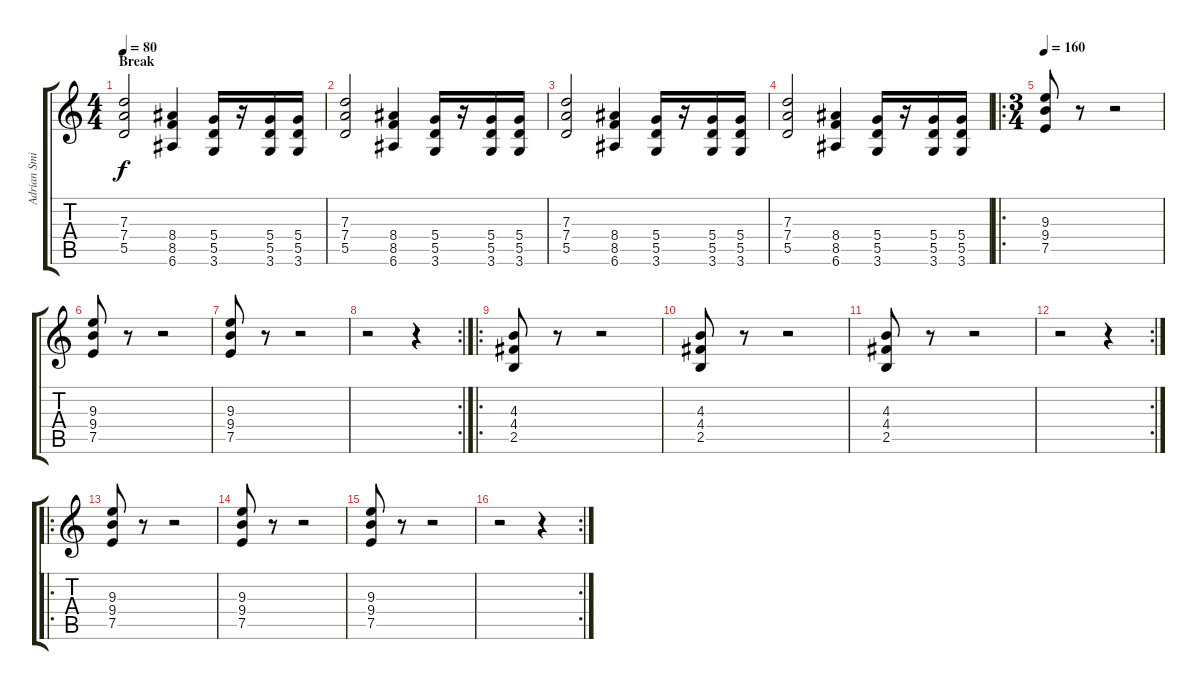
\track ("Adrian Smith" "Adrian Smi") {instrument distortionguitar}
\staff {score tabs}
\tuning (E4 B3 G3 D3 A2 E2) {hide}
\ts (4 4)
\section ("" "Break")
\tempo 80
\clef g2
\ks c
(7.3 7.4 5.5).2{dy f} (8.4 8.5 6.6).4 (5.4 5.5 3.6).16 r.16 (5.4 5.5 3.6).16 (5.4 5.5 3.6).16 |
(7.3 7.4 5.5).2 (8.4 8.5 6.6).4 (5.4 5.5 3.6).16 r.16 (5.4 5.5 3.6).16 (5.4 5.5 3.6).16 |
(7.3 7.4 5.5).2 (8.4 8.5 6.6).4 (5.4 5.5 3.6).16 r.16 (5.4 5.5 3.6).16 (5.4 5.5 3.6).16 |
(7.3 7.4 5.5).2 (8.4 8.5 6.6).4 (5.4 5.5 3.6).16 r.16 (5.4 5.5 3.6).16 (5.4 5.5 3.6).16 |
\ro
\ts (3 4)
\tempo 160
(9.3 9.4 7.5).8 r.8 r.2 |
(9.3 9.4 7.5).8 r.8 r.2 |
(9.3 9.4 7.5).8 r.8 r.2 |
\rc 2
r.2 r.4 |
\ro
(4.3 4.4 2.5).8 r.8 r.2 |
(4.3 4.4 2.5).8 r.8 r.2 |
(4.3 4.4 2.5).8 r.8 r.2 |
\rc 2
r.2 r.4 |
\ro
(9.3 9.4 7.5).8 r.8 r.2 |
(9.3 9.4 7.5).8 r.8 r.2 |
(9.3 9.4 7.5).8 r.8 r.2 |
\rc 2
r.2 r.4
